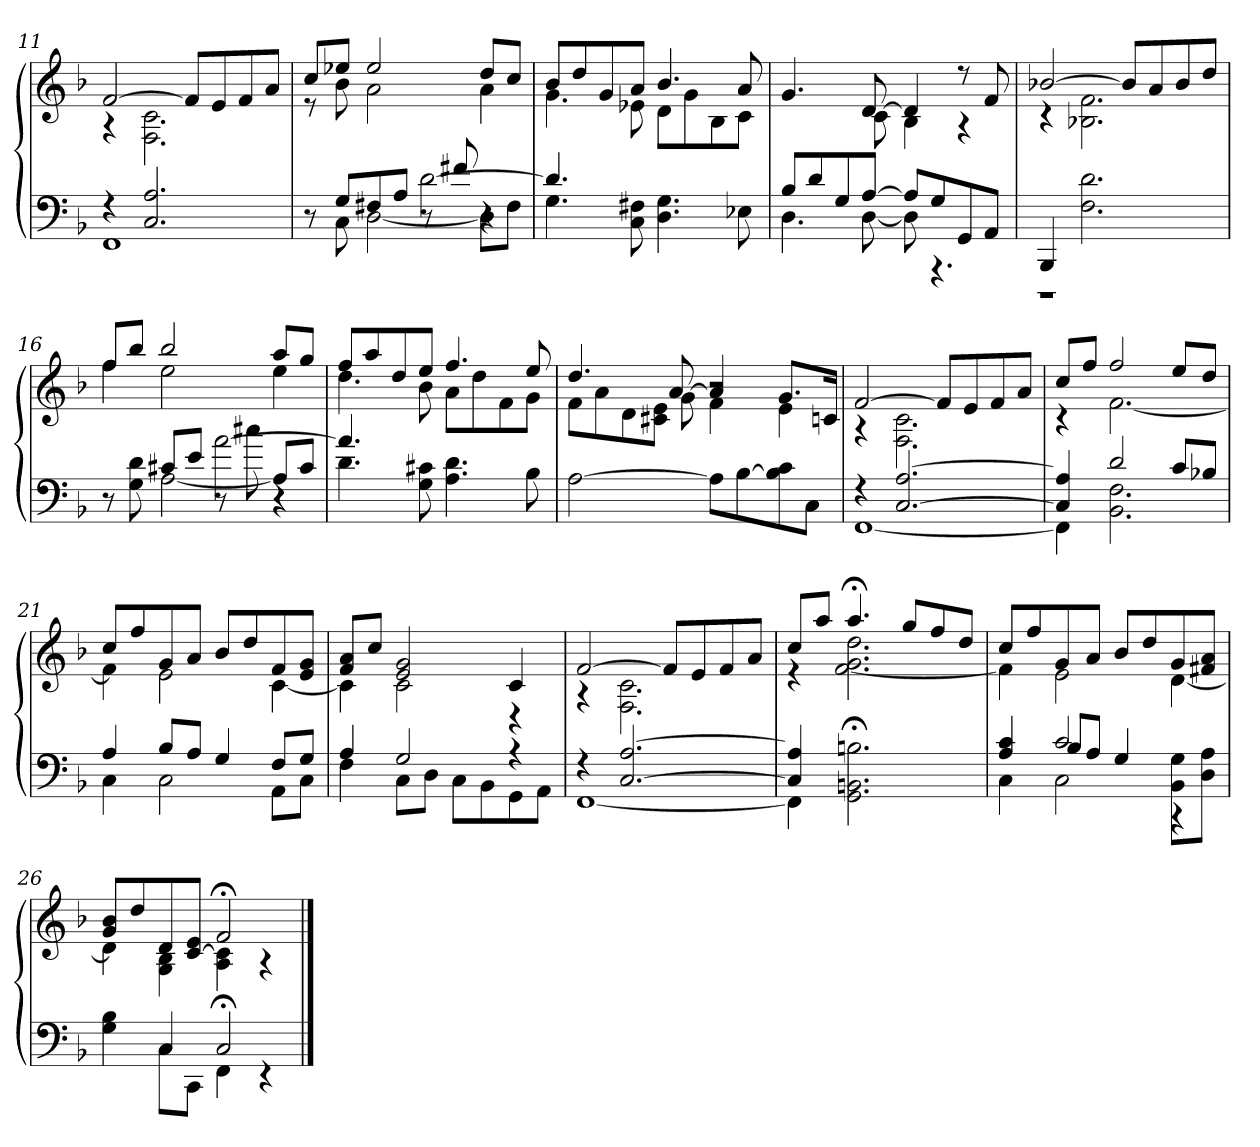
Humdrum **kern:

**kern	**kern
*part1	*part1
*staff2	*staff1
*clefF4	*clefG2
*k[b-]	*k[b-]
=11	=11
*^	*^
4r	1FF	[2f/	4r
2.C/ 2.A/	.	.	2.F\ 2.c\
.	.	8f/L]	.
.	.	8e/	.
.	.	8f/	.
.	.	8a/J	.
=12	=12	=12	=12
*	*^	*	*
8ryy	8r	2ryy	8cc/L	8r
8G/L	8C\	.	8ee-X/J	8b-\
8F#X/	[2D\	.	2ee-/	2a\
8A/J	.	.	.	.
8r	.	[2d\	.	.
8f#X/	.	.	.	.
4r	8D\L]	.	8dd/L	4a\
.	8F#\J	.	8cc/J	.
*	*v	*v	*	*
=13	=13	=13	=13
4.G\	4.d/]	8b-/L	4.g\
.	.	8dd/	.
.	.	8g/	.
8C\ 8F#X\	2ryy	8a/J	8e-X\
4.D\ 4.G\	.	4.b-/	8d\L
.	.	.	8g\
.	.	.	8B-\
8E-X\	8ryy	8a/	8c\J
=14	=14	=14	=14
8B-/L	4.D\	4.g/	4ryy
8d/	.	.	.
8G/	.	.	8ryy
[8A/J	[8D\	[8d/	8c\
8A/L]	8D\]	4d/]	4B-\
8G/	4.r	.	.
8GG/	.	8r	4r
8AA/J	.	8f/	.
=15	=15	=15	=15
4BBB-/	1r	[2b-X/	4r
2.F\ 2.d\	.	.	2.B-X\ 2.f\
.	.	8b-/L]	.
.	.	8a/	.
.	.	8b-/	.
.	.	8dd/J	.
=16	=16	=16	=16
*	*^	*	*
4ryy	8r	2ryy	8ff/L	4ff\
.	8G\ 8d\	.	8bb-/J	.
8c#X/L	[2A\	.	2bb-/	2ee\
8e/J	.	.	.	.
8r	.	[2a\	.	.
8cc#X\	.	.	.	.
4r	8A/L]	.	8aa/L	4ee\
.	8c#/J	.	8gg/J	.
*	*v	*v	*	*
=17	=17	=17	=17
4.d\	4.a/]	8ff/L	4.dd\
.	.	8aa/	.
.	.	8dd/	.
8G\ 8c#X\	2ryy	8ee/J	8b-\
4.A\ 4.d\	.	4.ff/	8a\L
.	.	.	8dd\
.	.	.	8f\
8B-\	8ryy	8ee/	8g\J
*v	*v	*	*
=18	=18	=18
*	*	*^
[2A\	4.dd/	4ryy	8f\L
.	.	.	8a\
.	.	8ryy	8d\
.	[8a/	8g\	8c#X\ 8e\J
8A\L]	4a/]	4f\	2r
[8B-\	.	.	.
8B-] 8c	8.g/L	4e\	.
8C\J	.	.	.
.	16cnJk	.	.
*	*	*v	*v
=19	=19	=19
*^	*	*
4r	[1FF	[2f/	4r
[2.C/ [2.A/	.	.	2.F\ 2.c\
.	.	8f/L]	.
.	.	8e/	.
.	.	8f/	.
.	.	8a/J	.
=20	=20	=20	=20
4C]/ 4A]/	4FF\]	8cc/L	4r
.	.	8ff/J	.
2d/	2.BB- 2.F	2ff/	[2.f\
8c/L	.	8ee/L	.
8B-X/J	.	8dd/J	.
=21	=21	=21	=21
4A/	4C\	8cc/L	4f\]
.	.	8ff/	.
8B-/L	2C\	8g/	2e\
8A/J	.	8a/J	.
4G/	.	8b-/L	.
.	.	8dd/	.
8F/L	8AA\L	8f/	[4c\
8G/J	8C\J	8e/ 8g/J	.
=22	=22	=22	=22
4A/	4F\	8f/ 8a/L	4c\]
.	.	8cc/J	.
2G/	8C\L	2e/ 2g/	2c\
.	8D\J	.	.
.	8C\L	.	.
.	8BB-\	.	.
4r	8GG\	4c/	4r
.	8AA\J	.	.
=23	=23	=23	=23
4r	[1FF	[2f/	4r
[2.C/ [2.A/	.	.	2.F\ 2.c\
.	.	8f/L]	.
.	.	8e/	.
.	.	8f/	.
.	.	8a/J	.
=24	=24	=24	=24
4C]/ 4A]/	4FF\]	8cc/L	4r
.	.	8aa/J	.
2.GG;<\ 2.BBn;<\ 2.Bn;<\	2ryy	4.aa;</	[2.f\ 2.g\ 2.dd\
.	.	8gg/L	.
.	4ryy	8ff/	.
.	.	8dd/J	.
=25	=25	=25	=25
*	*^	*	*
4A/ 4c/	4C\	4ryy	8cc/L	4f\]
.	.	.	8ff/	.
2c/	8B-/L	2C\	8g/	2e\
.	8A/J	.	8a/J	.
.	4G/	.	8b-/L	.
.	.	.	8dd/	.
8BB-\ 8G\L	4r	4ryy	8g/	[4d\
8D\ 8A\J	.	.	8f#X/ 8a/J	.
*	*v	*v	*	*
=26	=26	=26	=26
4G\ 4B-\	4ryy	8g/ 8b-/L	4d\]
.	.	8dd/	.
4C/	8C\L	8d/	4G\ 4B-\
.	8CC\J	[8c/ 8e/J	.
2C;</	4FF\	2f;</	4A\ 4c]\
.	4r	.	4r
*v	*v	*	*
*	*v	*v
==	==
*-	*-
